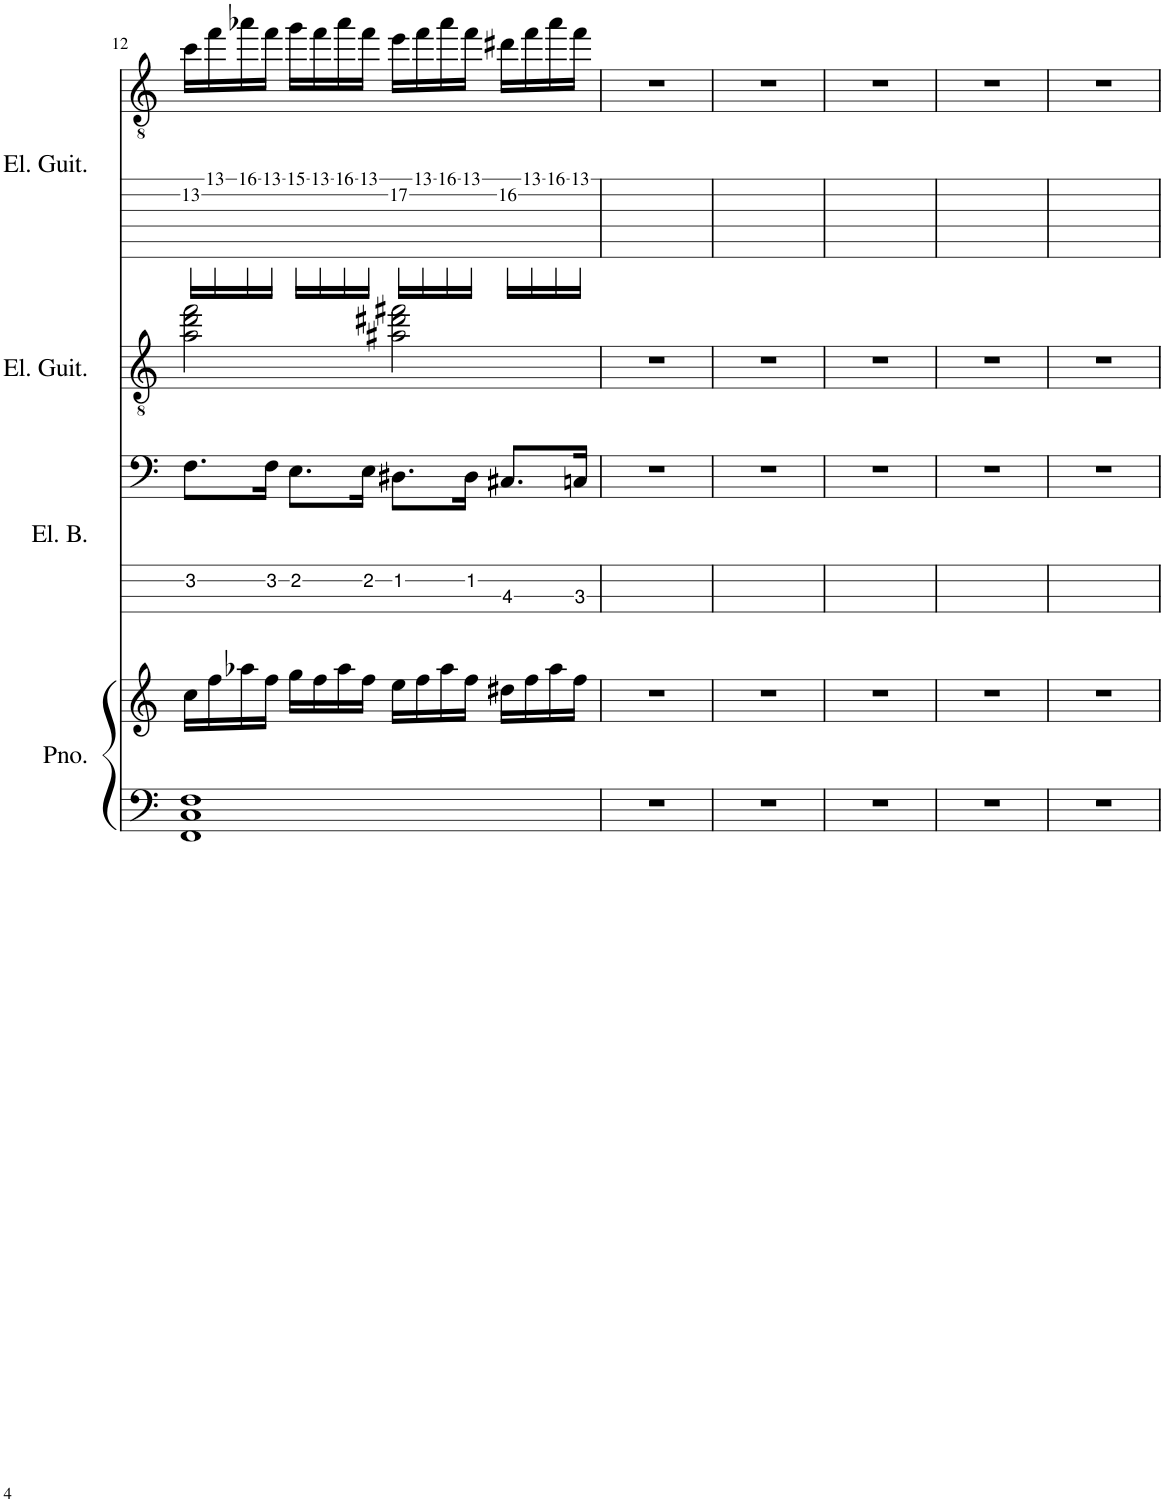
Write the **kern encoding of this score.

**kern	**kern	**kern	**kern	**kern	**kern	**kern
*part4	*part4	*part3	*part3	*part2	*part1	*part1
*staff7	*staff6	*staff5	*staff4	*staff3	*staff2	*staff1
*I"钢琴	*	*I"电贝斯	*	*I"电子吉他	*I"电子吉他	*
!!LO:PB:g=z
*clefF4	*clefG2	*	*clefF4	*clefGv2	*	*clefGv2
*	*	*Trd7c12	*Trd7c12	*	*	*
*k[]	*k[]	*k[]	*k[]	*k[]	*k[]	*k[]
*M4/4	*M4/4	*M4/4	*M4/4	*M4/4	*M4/4	*M4/4
=12	=12	=12	=12	=12	=12	=12
1FF 1C 1F	16cc\LL	8.FL	8.F\L	2a\ 2dd\ 2ff\	16cc\LL	16cc\LL
.	16ff\	.	.	.	16ff\	16ff\
.	16aa-X\	.	.	.	16aa-X\	16aa-X\
.	16ff\JJ	16FJk	16F\Jk	.	16ff\JJ	16ff\JJ
.	16gg\LL	8.EL	8.E\L	.	16gg\LL	16gg\LL
.	16ff\	.	.	.	16ff\	16ff\
.	16aa-\	.	.	.	16aa-\	16aa-\
.	16ff\JJ	16EJk	16E\Jk	.	16ff\JJ	16ff\JJ
.	16ee\LL	8.D#XL	8.D#X\L	2a#X\ 2dd#X\ 2ff#X\	16ee\LL	16ee\LL
.	16ff\	.	.	.	16ff\	16ff\
.	16aa-\	.	.	.	16aa-\	16aa-\
.	16ff\JJ	16D#Jk	16D#\Jk	.	16ff\JJ	16ff\JJ
.	16dd#X\LL	8.C#XL	8.C#X/L	.	16dd#X\LL	16dd#X\LL
.	16ff\	.	.	.	16ff\	16ff\
.	16aa-\	.	.	.	16aa-\	16aa-\
.	16ff\JJ	16CnJk	16Cn/Jk	.	16ff\JJ	16ff\JJ
=13	=13	=13	=13	=13	=13	=13
1r	1r	1r	1r	1r	1r	1r
=14	=14	=14	=14	=14	=14	=14
1r	1r	1r	1r	1r	1r	1r
=15	=15	=15	=15	=15	=15	=15
1r	1r	1r	1r	1r	1r	1r
=16	=16	=16	=16	=16	=16	=16
1r	1r	1r	1r	1r	1r	1r
=17	=17	=17	=17	=17	=17	=17
1r	1r	1r	1r	1r	1r	1r
=	=	=	=	=	=	=
*-	*-	*-	*-	*-	*-	*-
